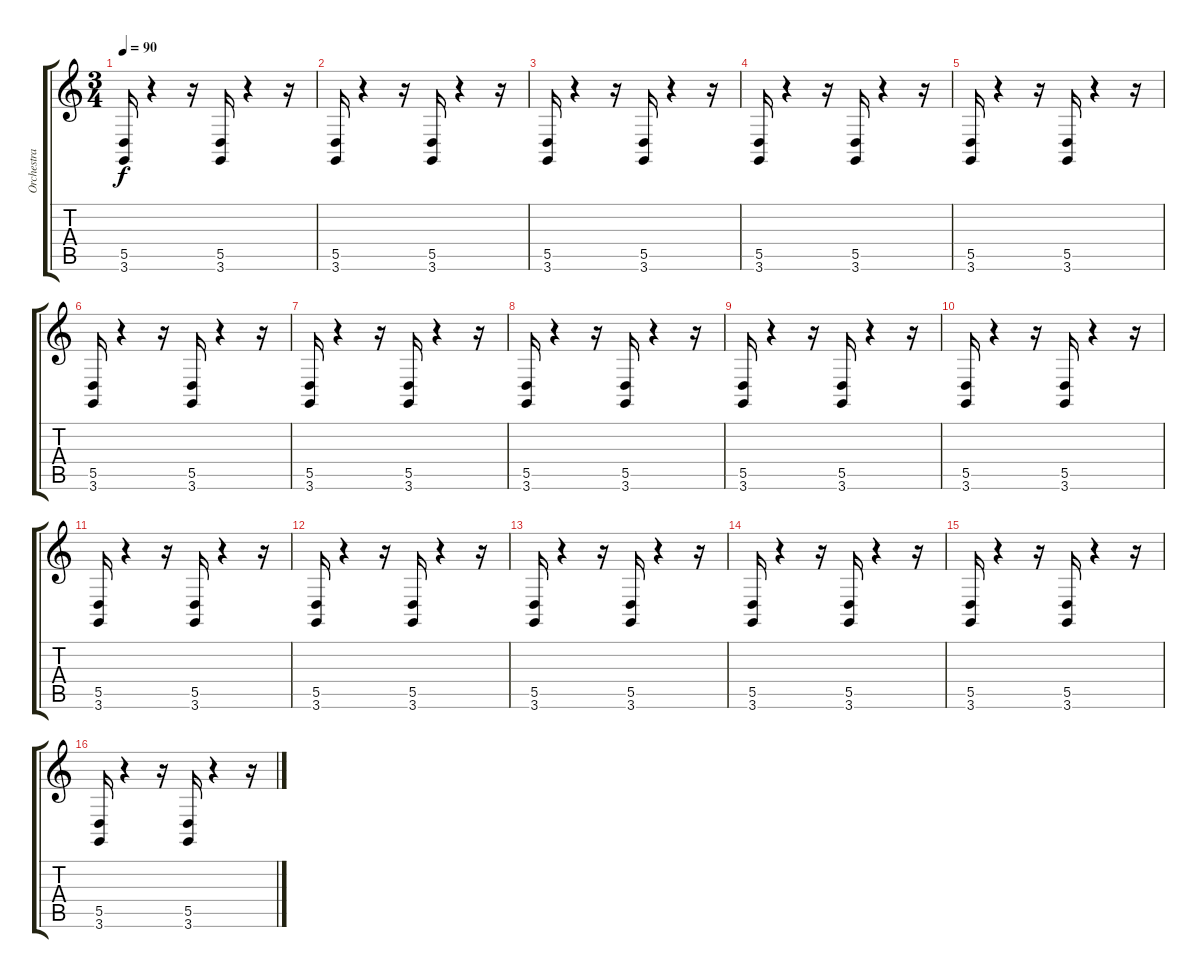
\track ("Orchestra Hit" "Orchestra ") {instrument orchestrahit}
\staff {score tabs}
\tuning (E4 B3 G3 D3 A2 E2) {hide}
\ts (3 4)
\tempo 90
\clef g2
\ks c
(5.5 3.6).16{dy f} r.4 r.16 (5.5 3.6).16 r.4 r.16 |
(5.5 3.6).16 r.4 r.16 (5.5 3.6).16 r.4 r.16 |
(5.5 3.6).16 r.4 r.16 (5.5 3.6).16 r.4 r.16 |
(5.5 3.6).16 r.4 r.16 (5.5 3.6).16 r.4 r.16 |
(5.5 3.6).16 r.4 r.16 (5.5 3.6).16 r.4 r.16 |
(5.5 3.6).16 r.4 r.16 (5.5 3.6).16 r.4 r.16 |
(5.5 3.6).16 r.4 r.16 (5.5 3.6).16 r.4 r.16 |
(5.5 3.6).16 r.4 r.16 (5.5 3.6).16 r.4 r.16 |
(5.5 3.6).16 r.4 r.16 (5.5 3.6).16 r.4 r.16 |
(5.5 3.6).16 r.4 r.16 (5.5 3.6).16 r.4 r.16 |
(5.5 3.6).16 r.4 r.16 (5.5 3.6).16 r.4 r.16 |
(5.5 3.6).16 r.4 r.16 (5.5 3.6).16 r.4 r.16 |
(5.5 3.6).16 r.4 r.16 (5.5 3.6).16 r.4 r.16 |
(5.5 3.6).16 r.4 r.16 (5.5 3.6).16 r.4 r.16 |
(5.5 3.6).16 r.4 r.16 (5.5 3.6).16 r.4 r.16 |
(5.5 3.6).16 r.4 r.16 (5.5 3.6).16 r.4 r.16
